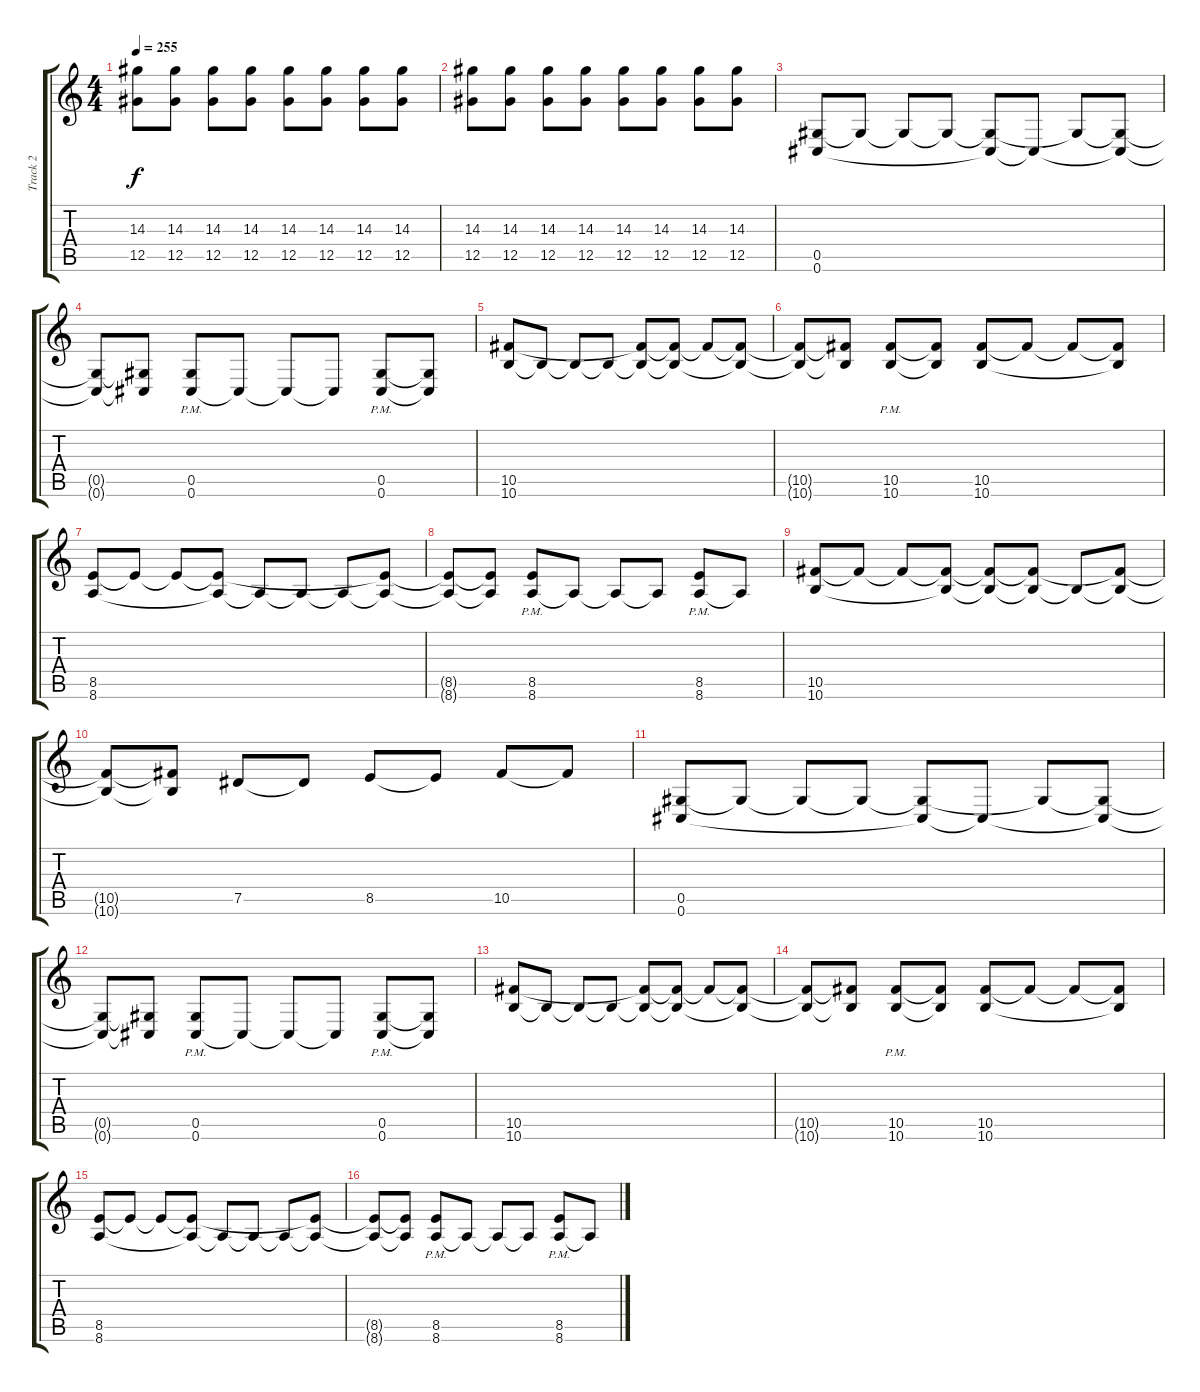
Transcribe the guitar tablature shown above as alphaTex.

\track ("Track 2" "Track 2") {instrument distortionguitar}
\staff {score tabs}
\tuning (Eb4 Bb3 Gb3 Db3 Ab2 Db2) {hide}
\ts (4 4)
\tempo 255
\clef g2
\ks c
(14.3 12.5).8{dy f} (14.3 12.5).8 (14.3 12.5).8 (14.3 12.5).8 (14.3 12.5).8 (14.3 12.5).8 (14.3 12.5).8 (14.3 12.5).8 |
(14.3 12.5).8 (14.3 12.5).8 (14.3 12.5).8 (14.3 12.5).8 (14.3 12.5).8 (14.3 12.5).8 (14.3 12.5).8 (14.3 12.5).8 |
(0.5 0.6).8 0.5{t}.8 0.5{t}.8 0.5{t}.8 (0.5{t} 0.6{t}).8 0.6{t}.8 0.5{t}.8 (0.5{t} 0.6{t}).8 |
(0.5{t} 0.6{t}).8 (0.5{t} 0.6{t}).8 (0.5{pm} 0.6{pm}).8 0.6{t}.8 0.6{t}.8 0.6{t}.8 (0.5{pm} 0.6{pm}).8 (0.5{t} 0.6{t}).8 |
(10.5 10.6).8 10.6{t}.8 10.6{t}.8 10.6{t}.8 (10.5{t} 10.6{t}).8 (10.5{t} 10.6{t}).8 10.5{t}.8 (10.5{t} 10.6{t}).8 |
(10.5{t} 10.6{t}).8 (10.5{t} 10.6{t}).8 (10.5{pm} 10.6{pm}).8 (10.5{t} 10.6{t}).8 (10.5 10.6).8 10.5{t}.8 10.5{t}.8 (10.5{t} 10.6{t}).8 |
(8.5 8.6).8 8.5{t}.8 8.5{t}.8 (8.5{t} 8.6{t}).8 8.6{t}.8 8.6{t}.8 8.6{t}.8 (8.5{t} 8.6{t}).8 |
(8.5{t} 8.6{t}).8 (8.5{t} 8.6{t}).8 (8.5{pm} 8.6{pm}).8 8.6{t}.8 8.6{t}.8 8.6{t}.8 (8.5{pm} 8.6{pm}).8 8.6{t}.8 |
(10.5 10.6).8 10.5{t}.8 10.5{t}.8 (10.5{t} 10.6{t}).8 (10.5{t} 10.6{t}).8 (10.5{t} 10.6{t}).8 10.6{t}.8 (10.5{t} 10.6{t}).8 |
(10.5{t} 10.6{t}).8 (10.5{t} 10.6{t}).8 7.5.8 7.5{t}.8 8.5.8 8.5{t}.8 10.5.8 10.5{t}.8 |
(0.5 0.6).8 0.5{t}.8 0.5{t}.8 0.5{t}.8 (0.5{t} 0.6{t}).8 0.6{t}.8 0.5{t}.8 (0.5{t} 0.6{t}).8 |
(0.5{t} 0.6{t}).8 (0.5{t} 0.6{t}).8 (0.5{pm} 0.6{pm}).8 0.6{t}.8 0.6{t}.8 0.6{t}.8 (0.5{pm} 0.6{pm}).8 (0.5{t} 0.6{t}).8 |
(10.5 10.6).8 10.6{t}.8 10.6{t}.8 10.6{t}.8 (10.5{t} 10.6{t}).8 (10.5{t} 10.6{t}).8 10.5{t}.8 (10.5{t} 10.6{t}).8 |
(10.5{t} 10.6{t}).8 (10.5{t} 10.6{t}).8 (10.5{pm} 10.6{pm}).8 (10.5{t} 10.6{t}).8 (10.5 10.6).8 10.5{t}.8 10.5{t}.8 (10.5{t} 10.6{t}).8 |
(8.5 8.6).8 8.5{t}.8 8.5{t}.8 (8.5{t} 8.6{t}).8 8.6{t}.8 8.6{t}.8 8.6{t}.8 (8.5{t} 8.6{t}).8 |
(8.5{t} 8.6{t}).8 (8.5{t} 8.6{t}).8 (8.5{pm} 8.6{pm}).8 8.6{t}.8 8.6{t}.8 8.6{t}.8 (8.5{pm} 8.6{pm}).8 8.6{t}.8
